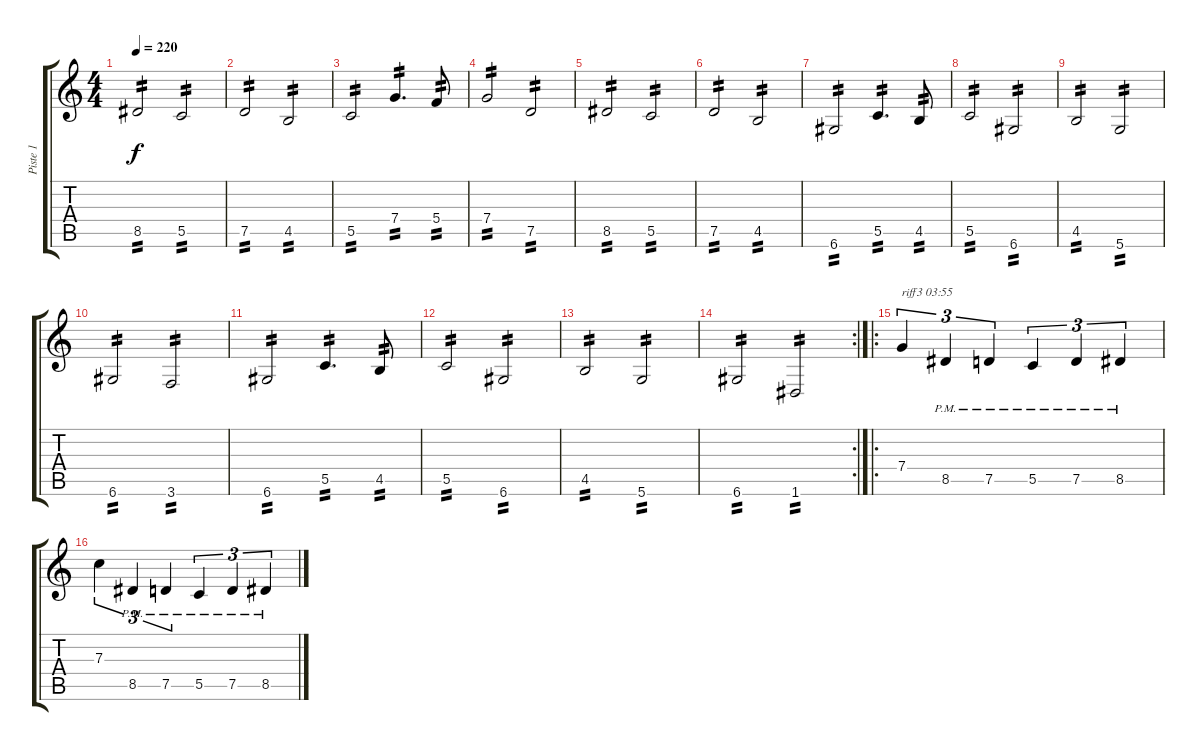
\track ("Piste 1" "Piste 1") {instrument distortionguitar}
\staff {score tabs}
\tuning (D4 A3 F3 C3 G2 D2) {hide}
\ts (4 4)
\tempo 220
\clef g2
\ks c
8.5.2{tp 2 dy f} 5.5.2{tp 2} |
7.5.2{tp 2} 4.5.2{tp 2} |
5.5.2{tp 2} 7.4.4{d tp 2} 5.4.8{tp 2} |
7.4.2{tp 2} 7.5.2{tp 2} |
8.5.2{tp 2} 5.5.2{tp 2} |
7.5.2{tp 2} 4.5.2{tp 2} |
6.6.2{tp 2} 5.5.4{d tp 2} 4.5.8{tp 2} |
5.5.2{tp 2} 6.6.2{tp 2} |
4.5.2{tp 2} 5.6.2{tp 2} |
6.6.2{tp 2} 3.6.2{tp 2} |
6.6.2{tp 2} 5.5.4{d tp 2} 4.5.8{tp 2} |
5.5.2{tp 2} 6.6.2{tp 2} |
4.5.2{tp 2} 5.6.2{tp 2} |
\rc 2
6.6.2{tp 2} 1.6.2{tp 2} |
\ro
7.4.4{tu (3 2) txt "riff3 03:55"} 8.5{pm}.4{tu (3 2)} 7.5{pm}.4{tu (3 2)} 5.5{pm}.4{tu (3 2)} 7.5{pm}.4{tu (3 2)} 8.5{pm}.4{tu (3 2)} |
7.3.4{tu (3 2)} 8.5{pm}.4{tu (3 2)} 7.5{pm}.4{tu (3 2)} 5.5{pm}.4{tu (3 2)} 7.5{pm}.4{tu (3 2)} 8.5{pm}.4{tu (3 2)}
